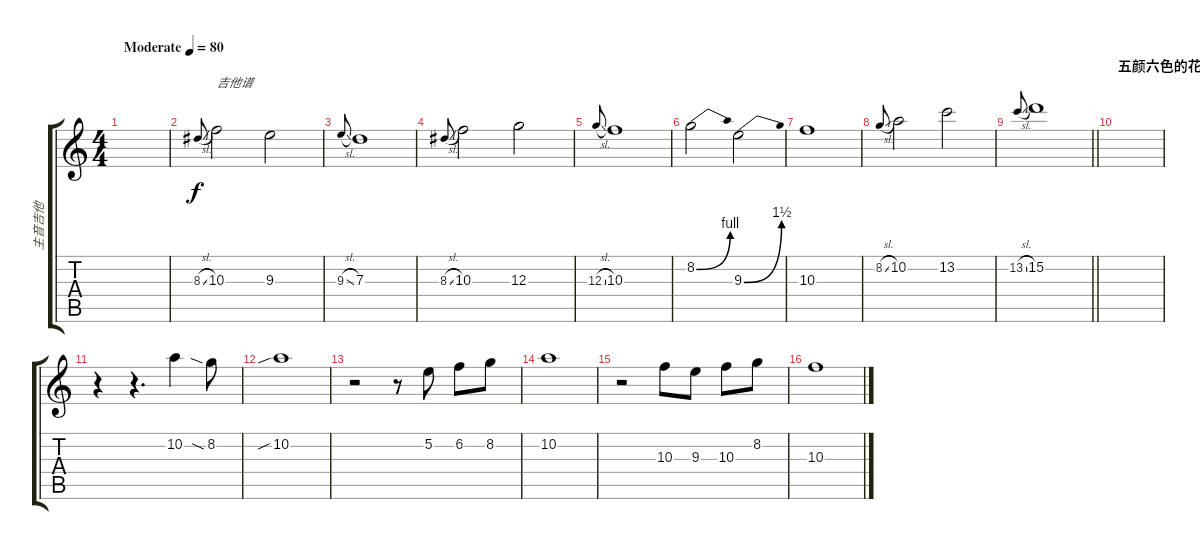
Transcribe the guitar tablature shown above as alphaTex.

\track ("主音吉他" "主音吉他") {instrument acousticguitarnylon}
\staff {score tabs}
\tuning (E4 B3 G3 D3 A2 E2) {hide}
\ts (4 4)
\section ("" "")
\tempo (80 "Moderate")
\clef g2
\ks c
|
8.3{sl}.8{gr onbeat} 10.3.2{txt "吉他谱"} 9.3.2 |
9.3{sl}.8{gr onbeat} 7.3.1 |
8.3{sl}.8{gr onbeat} 10.3.2 12.3.2 |
12.3{sl}.8{gr onbeat} 10.3.1 |
8.2{be (bend 0 0 60 4)}.2 9.3{be (bend 0 0 60 6)}.2 |
10.3.1 |
8.2{sl}.8{gr onbeat} 10.2.2 13.2.2 |
\barLineRight lightlight
13.2{sl}.8{gr onbeat} 15.2.1 |
\section ("" "五颜六色的花丛")
|
r.4 r.4{d} 10.2.4 8.2{sia}.8 |
10.2{sib}.1 |
r.2 r.8 5.2.8 6.2.8 8.2.8 |
10.2.1 |
r.2 10.3.8 9.3.8 10.3.8 8.2.8 |
10.3.1
